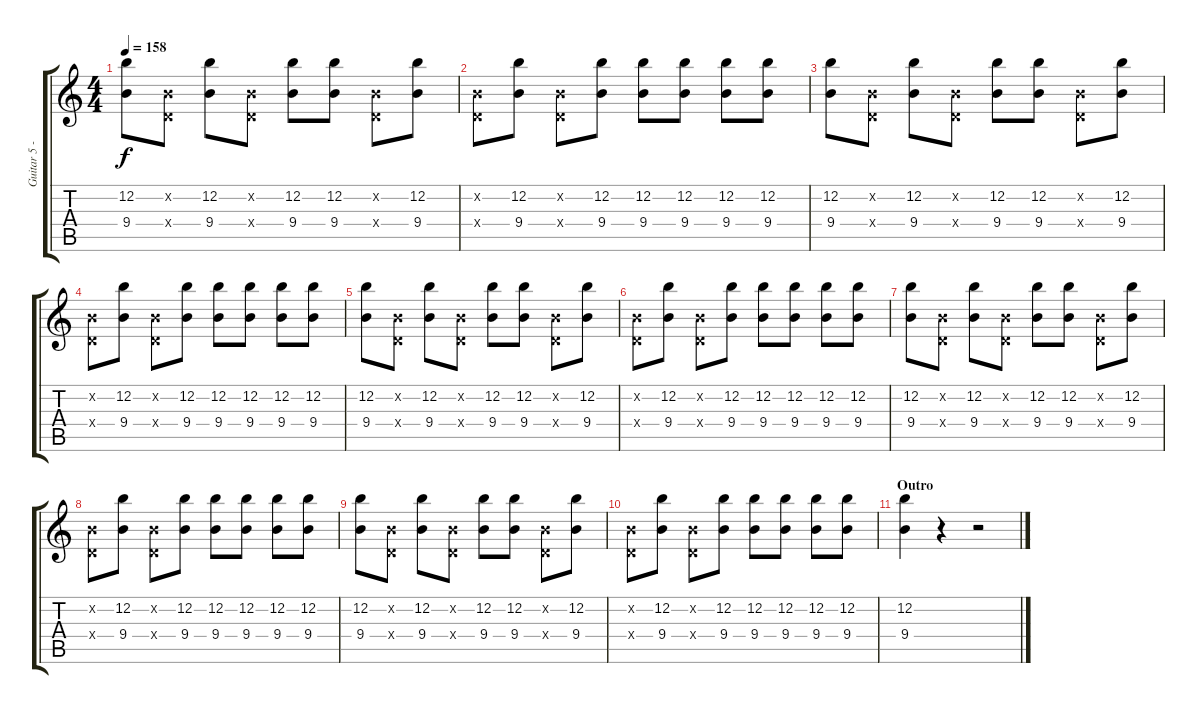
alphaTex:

\track ("Guitar 5 - outro \"solo\"" "Guitar 5 -") {instrument overdrivenguitar}
\staff {score tabs}
\tuning (E4 B3 G3 D3 A2 E2) {hide}
\ts (4 4)
\tempo 158
\clef g2
\ks c
(12.2 9.4).8{dy f} (0.2{x} 0.4{x}).8 (12.2 9.4).8 (0.2{x} 0.4{x}).8 (12.2 9.4).8 (12.2 9.4).8 (0.2{x} 0.4{x}).8 (12.2 9.4).8 |
(0.2{x} 0.4{x}).8 (12.2 9.4).8 (0.2{x} 0.4{x}).8 (12.2 9.4).8 (12.2 9.4).8 (12.2 9.4).8 (12.2 9.4).8 (12.2 9.4).8 |
(12.2 9.4).8 (0.2{x} 0.4{x}).8 (12.2 9.4).8 (0.2{x} 0.4{x}).8 (12.2 9.4).8 (12.2 9.4).8 (0.2{x} 0.4{x}).8 (12.2 9.4).8 |
(0.2{x} 0.4{x}).8 (12.2 9.4).8 (0.2{x} 0.4{x}).8 (12.2 9.4).8 (12.2 9.4).8 (12.2 9.4).8 (12.2 9.4).8 (12.2 9.4).8 |
(12.2 9.4).8 (0.2{x} 0.4{x}).8 (12.2 9.4).8 (0.2{x} 0.4{x}).8 (12.2 9.4).8 (12.2 9.4).8 (0.2{x} 0.4{x}).8 (12.2 9.4).8 |
(0.2{x} 0.4{x}).8 (12.2 9.4).8 (0.2{x} 0.4{x}).8 (12.2 9.4).8 (12.2 9.4).8 (12.2 9.4).8 (12.2 9.4).8 (12.2 9.4).8 |
(12.2 9.4).8 (0.2{x} 0.4{x}).8 (12.2 9.4).8 (0.2{x} 0.4{x}).8 (12.2 9.4).8 (12.2 9.4).8 (0.2{x} 0.4{x}).8 (12.2 9.4).8 |
(0.2{x} 0.4{x}).8 (12.2 9.4).8 (0.2{x} 0.4{x}).8 (12.2 9.4).8 (12.2 9.4).8 (12.2 9.4).8 (12.2 9.4).8 (12.2 9.4).8 |
(12.2 9.4).8 (0.2{x} 0.4{x}).8 (12.2 9.4).8 (0.2{x} 0.4{x}).8 (12.2 9.4).8 (12.2 9.4).8 (0.2{x} 0.4{x}).8 (12.2 9.4).8 |
(0.2{x} 0.4{x}).8 (12.2 9.4).8 (0.2{x} 0.4{x}).8 (12.2 9.4).8 (12.2 9.4).8 (12.2 9.4).8 (12.2 9.4).8 (12.2 9.4).8 |
\section ("" "Outro")
(12.2 9.4).4 r.4 r.2
